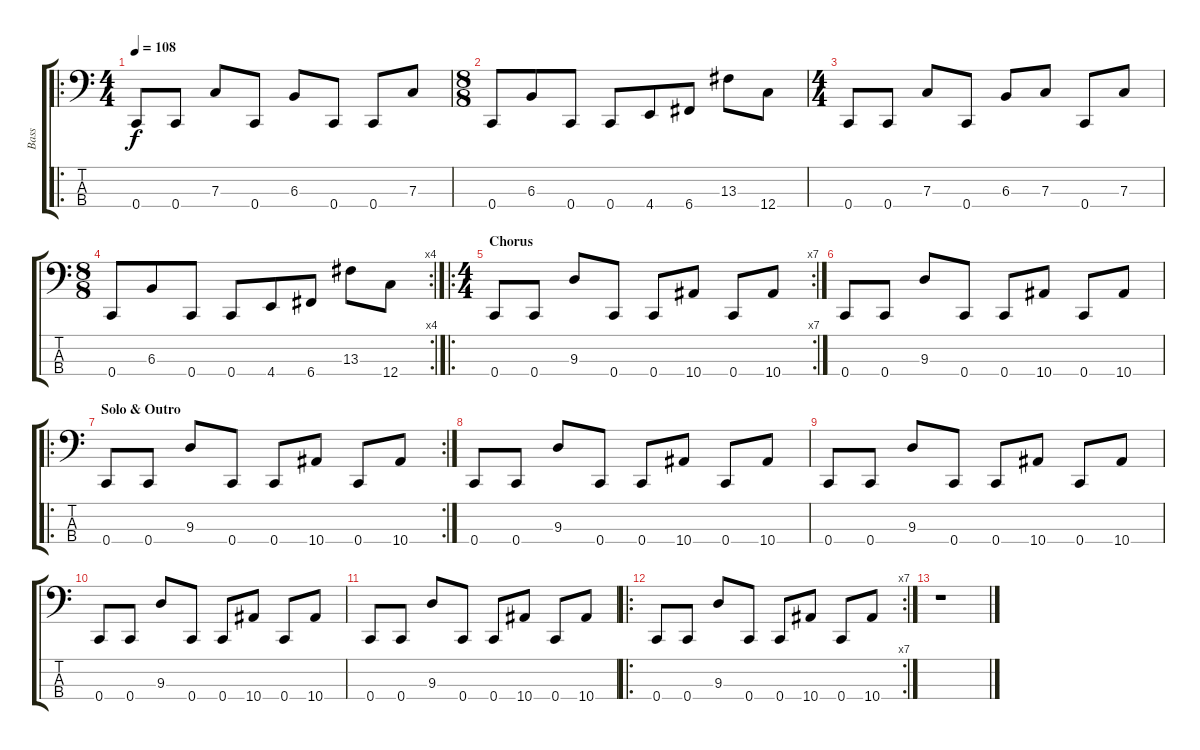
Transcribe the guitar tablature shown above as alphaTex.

\track ("Bass" "Bass") {instrument electricbassfinger}
\staff {score tabs}
\tuning (Eb2 Bb1 F1 C1) {hide}
\ro
\ts (4 4)
\tempo 108
\clef f4
\ks c
0.4.8{dy f} 0.4.8 7.3.8 0.4.8 6.3.8 0.4.8 0.4.8 7.3.8 |
\ts (8 8)
0.4.8 6.3.8 0.4.8 0.4.8 4.4.8 6.4.8 13.3.8 12.4.8 |
\ts (4 4)
0.4.8 0.4.8 7.3.8 0.4.8 6.3.8 7.3.8 0.4.8 7.3.8 |
\rc 4
\ts (8 8)
0.4.8 6.3.8 0.4.8 0.4.8 4.4.8 6.4.8 13.3.8 12.4.8 |
\ro
\rc 7
\ts (4 4)
\section ("" "Chorus")
0.4.8 0.4.8 9.3.8 0.4.8 0.4.8 10.4.8 0.4.8 10.4.8 |
0.4.8 0.4.8 9.3.8 0.4.8 0.4.8 10.4.8 0.4.8 10.4.8 |
\ro
\rc 2
\section ("" "Solo & Outro")
0.4.8 0.4.8 9.3.8 0.4.8 0.4.8 10.4.8 0.4.8 10.4.8 |
0.4.8 0.4.8 9.3.8 0.4.8 0.4.8 10.4.8 0.4.8 10.4.8 |
0.4.8 0.4.8 9.3.8 0.4.8 0.4.8 10.4.8 0.4.8 10.4.8 |
0.4.8 0.4.8 9.3.8 0.4.8 0.4.8 10.4.8 0.4.8 10.4.8 |
0.4.8 0.4.8 9.3.8 0.4.8 0.4.8 10.4.8 0.4.8 10.4.8 |
\ro
\rc 7
0.4.8 0.4.8 9.3.8 0.4.8 0.4.8 10.4.8 0.4.8 10.4.8 |
r.1
